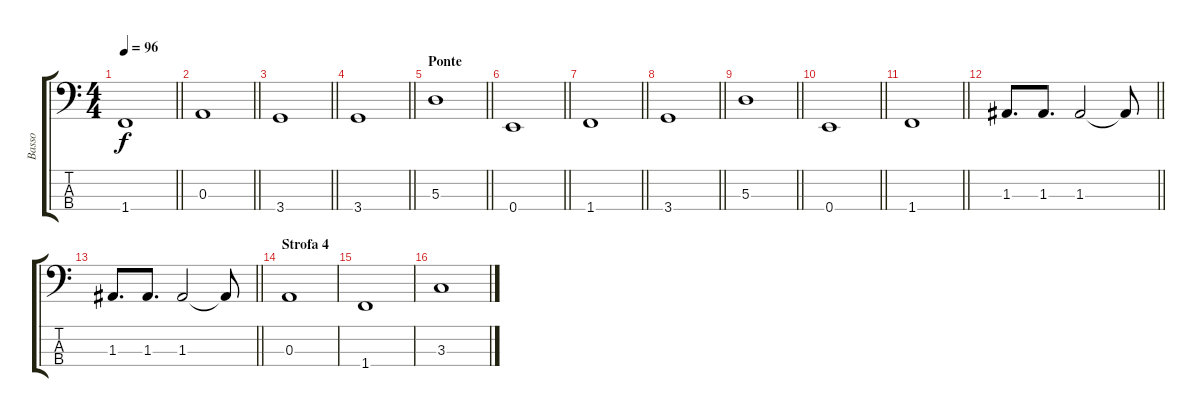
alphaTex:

\track ("Basso" "Basso") {instrument electricbassfinger}
\staff {score tabs}
\tuning (G2 D2 A1 E1) {hide}
\ts (4 4)
\tempo 96
\clef f4
\barLineRight lightlight
\ks c
1.4.1{dy f} |
\barLineRight lightlight
0.3.1 |
\barLineRight lightlight
3.4.1 |
\barLineRight lightlight
3.4.1 |
\section ("" "Ponte")
\barLineRight lightlight
5.3.1 |
\barLineRight lightlight
0.4.1 |
\barLineRight lightlight
1.4.1 |
\barLineRight lightlight
3.4.1 |
\barLineRight lightlight
5.3.1 |
\barLineRight lightlight
0.4.1 |
\barLineRight lightlight
1.4.1 |
\barLineRight lightlight
1.3.8{d} 1.3.8{d} 1.3.2 1.3{t}.8 |
\barLineRight lightlight
1.3.8{d} 1.3.8{d} 1.3.2 1.3{t}.8 |
\section ("" "Strofa 4")
0.3.1 |
1.4.1 |
3.3.1
